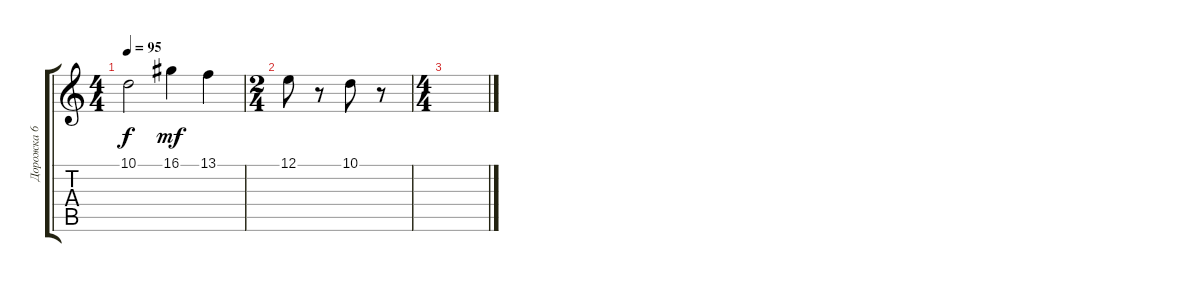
\track ("Дорожка 6" "Дорожка 6") {instrument pad2warm}
\staff {score tabs}
\tuning (E4 B3 G3 D3 A2 E2) {hide}
\ts (4 4)
\tempo 95
\clef g2
\ks c
10.1{t}.2{dy f} 16.1.4{dy mf} 13.1.4 |
\ts (2 4)
12.1.8 r.8 10.1.8 r.8 |
\ts (4 4)
